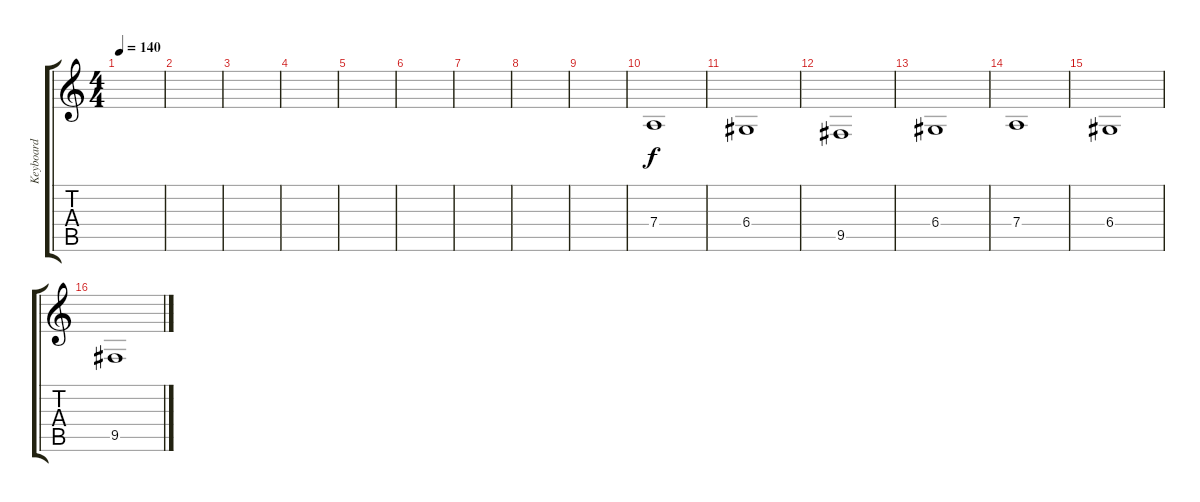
\track ("Keyboard" "Keyboard") {instrument stringensemble1}
\staff {score tabs}
\tuning (E4 B3 G3 D3 A2 E2) {hide}
\ts (4 4)
\tempo 140
\clef g2
\ks c
|
|
|
|
|
|
|
|
|
7.4.1 |
6.4.1 |
9.5.1 |
6.4.1 |
7.4.1 |
6.4.1 |
9.5.1
